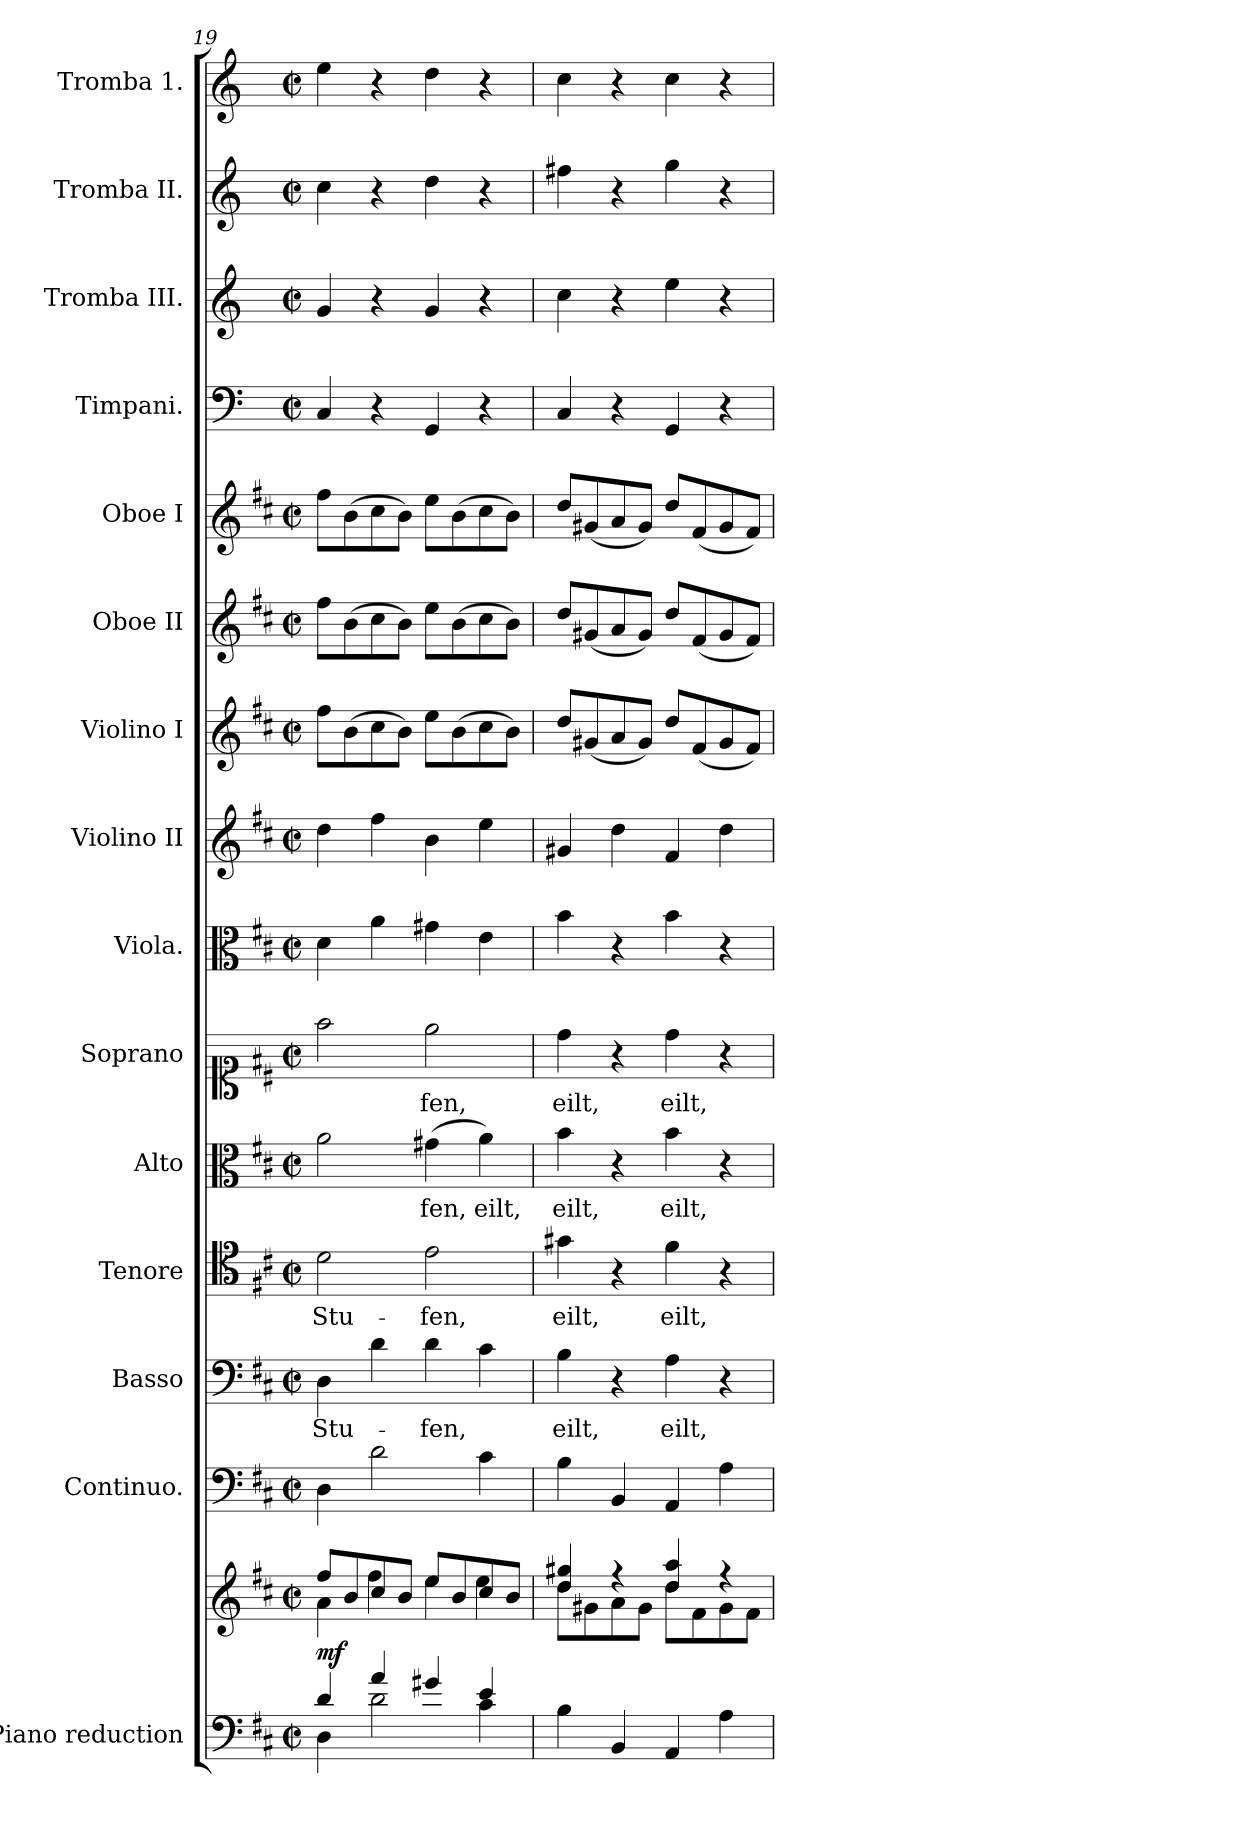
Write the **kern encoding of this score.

**kern	**kern	**dynam	**kern	**kern	**text	**kern	**text	**kern	**text	**kern	**text	**kern	**kern	**kern	**kern	**kern	**kern	**kern	**kern	**kern
*part15	*part15	*part15	*part14	*part13	*part13	*part12	*part12	*part11	*part11	*part10	*part10	*part9	*part8	*part7	*part6	*part5	*part4	*part3	*part2	*part1
*staff16	*staff15	*staff15/16	*staff14	*staff13	*staff13	*staff12	*staff12	*staff11	*staff11	*staff10	*staff10	*staff9	*staff8	*staff7	*staff6	*staff5	*staff4	*staff3	*staff2	*staff1
*I"Piano reduction	*	*	*I"Continuo.	*I"Basso	*	*I"Tenore	*	*I"Alto	*	*I"Soprano	*	*I"Viola.	*I"Violino II	*I"Violino I	*I"Oboe II	*I"Oboe I	*I"Timpani.	*I"Tromba III.	*I"Tromba II.	*I"Tromba 1.
*I'Pno	*	*	*	*	*	*	*	*	*	*	*	*I'Vla	*	*I'Vln	*I'Ob	*I'Ob	*I'Timp	*	*	*
*clefF4	*clefG2	*	*clefF4	*clefF4	*	*clefC4	*	*clefC3	*	*clefC1	*	*clefC3	*clefG2	*clefG2	*clefG2	*clefG2	*clefF4	*clefG2	*clefG2	*clefG2
*	*	*	*	*	*	*	*	*	*	*	*	*	*	*	*	*	*ITrd-1c-2	*ITrd-1c-2	*ITrd-1c-2	*ITrd-1c-2
*k[f#c#]	*k[f#c#]	*	*k[f#c#]	*k[f#c#]	*	*k[f#c#]	*	*k[f#c#]	*	*k[f#c#]	*	*k[f#c#]	*k[f#c#]	*k[f#c#]	*k[f#c#]	*k[f#c#]	*k[f#c#]	*k[f#c#]	*k[f#c#]	*k[f#c#]
*M2/2	*M2/2	*	*M2/2	*M2/2	*	*M2/2	*	*M2/2	*	*M2/2	*	*M2/2	*M2/2	*M2/2	*M2/2	*M2/2	*M2/2	*M2/2	*M2/2	*M2/2
*met(c|)	*met(c|)	*	*met(c|)	*met(c|)	*	*met(c|)	*	*met(c|)	*	*met(c|)	*	*met(c|)	*met(c|)	*met(c|)	*met(c|)	*met(c|)	*met(c|)	*met(c|)	*met(c|)	*met(c|)
=19	=19	=19	=19	=19	=19	=19	=19	=19	=19	=19	=19	=19	=19	=19	=19	=19	=19	=19	=19	=19
*^	*^	*	*	*	*	*	*	*	*	*	*	*	*	*	*	*	*	*	*	*
!	!	!	!	!LO:DY:b	!	!	!LO:LY:b	!	!LO:LY:b	!	!	!	!	!	!	!	!	!	!	!	!	!
4d/	4D\	8ff#/L	4a\	mf	4D\	4D\	Stu-	2d\	Stu-	2a\	.	2ff#\	.	4d\	4dd\	8ff#\L	8ff#\L	8ff#\L	4D/	4a/	4dd\	4ff#\
.	.	8b/	.	.	.	.	.	.	.	.	.	.	.	.	.	(8b\	(8b\	(8b\	.	.	.	.
4a/	2d\	8cc#/	4ff#\	.	2d\	4d\	.	.	.	.	.	.	.	4a\	4ff#\	8cc#\	8cc#\	8cc#\	4r	4r	4r	4r
.	.	8b/J	.	.	.	.	.	.	.	.	.	.	.	.	.	8b\J)	8b\J)	8b\J)	.	.	.	.
!	!	!	!	!	!	!	!LO:LY:b	!	!LO:LY:b	!	!LO:LY:b	!	!LO:LY:b	!	!	!	!	!	!	!	!	!
4g#X/	.	8ee/L	4ee\	.	.	4d\	-fen,	2e\	-fen,	(4g#X\	-fen,	2ee\	-fen,	4g#X\	4b\	8ee\L	8ee\L	8ee\L	4AA/	4a/	4ee\	4ee\
.	.	8b/	.	.	.	.	.	.	.	.	.	.	.	.	.	(8b\	(8b\	(8b\	.	.	.	.
!	!	!	!	!	!	!	!	!	!	!	!LO:LY:b	!	!	!	!	!	!	!	!	!	!	!
4e/	4c#\	8cc#/	4ee\	.	4c#\	4c#\	.	.	.	4a\)	eilt,	.	.	4e\	4ee\	8cc#\	8cc#\	8cc#\	4r	4r	4r	4r
.	.	8b/J	.	.	.	.	.	.	.	.	.	.	.	.	.	8b\J)	8b\J)	8b\J)	.	.	.	.
*v	*v	*	*	*	*	*	*	*	*	*	*	*	*	*	*	*	*	*	*	*	*	*
=20	=20	=20	=20	=20	=20	=20	=20	=20	=20	=20	=20	=20	=20	=20	=20	=20	=20	=20	=20	=20	=20
!	!	!	!	!	!	!LO:LY:b	!	!LO:LY:b	!	!LO:LY:b	!	!LO:LY:b	!	!	!	!	!	!	!	!	!
4B\	4dd/ 4gg#X/	8dd\L	.	4B\	4B\	eilt,	4g#X\	eilt,	4b\	eilt,	4dd\	eilt,	4b\	4g#X/	8dd/L	8dd/L	8dd/L	4D/	4dd\	4gg#X\	4dd\
.	.	8g#X\	.	.	.	.	.	.	.	.	.	.	.	.	(8g#X/	(8g#X/	(8g#X/	.	.	.	.
4BB/	4r	8a\	.	4BB/	4r	.	4r	.	4r	.	4r	.	4r	4dd\	8a/	8a/	8a/	4r	4r	4r	4r
.	.	8g#\J	.	.	.	.	.	.	.	.	.	.	.	.	8g#/J)	8g#/J)	8g#/J)	.	.	.	.
!	!	!	!	!	!	!LO:LY:b	!	!LO:LY:b	!	!LO:LY:b	!	!LO:LY:b	!	!	!	!	!	!	!	!	!
4AA/	4dd/ 4aa/	8dd\L	.	4AA/	4A\	eilt,	4f#\	eilt,	4b\	eilt,	4dd\	eilt,	4b\	4f#/	8dd/L	8dd/L	8dd/L	4AA/	4ff#\	4aa\	4dd\
.	.	8f#\	.	.	.	.	.	.	.	.	.	.	.	.	(8f#/	(8f#/	(8f#/	.	.	.	.
4A\	4r	8g#\	.	4A\	4r	.	4r	.	4r	.	4r	.	4r	4dd\	8g#/	8g#/	8g#/	4r	4r	4r	4r
.	.	8f#\J	.	.	.	.	.	.	.	.	.	.	.	.	8f#/J)	8f#/J)	8f#/J)	.	.	.	.
*	*v	*v	*	*	*	*	*	*	*	*	*	*	*	*	*	*	*	*	*	*	*
=	=	=	=	=	=	=	=	=	=	=	=	=	=	=	=	=	=	=	=	=
*-	*-	*-	*-	*-	*-	*-	*-	*-	*-	*-	*-	*-	*-	*-	*-	*-	*-	*-	*-	*-
